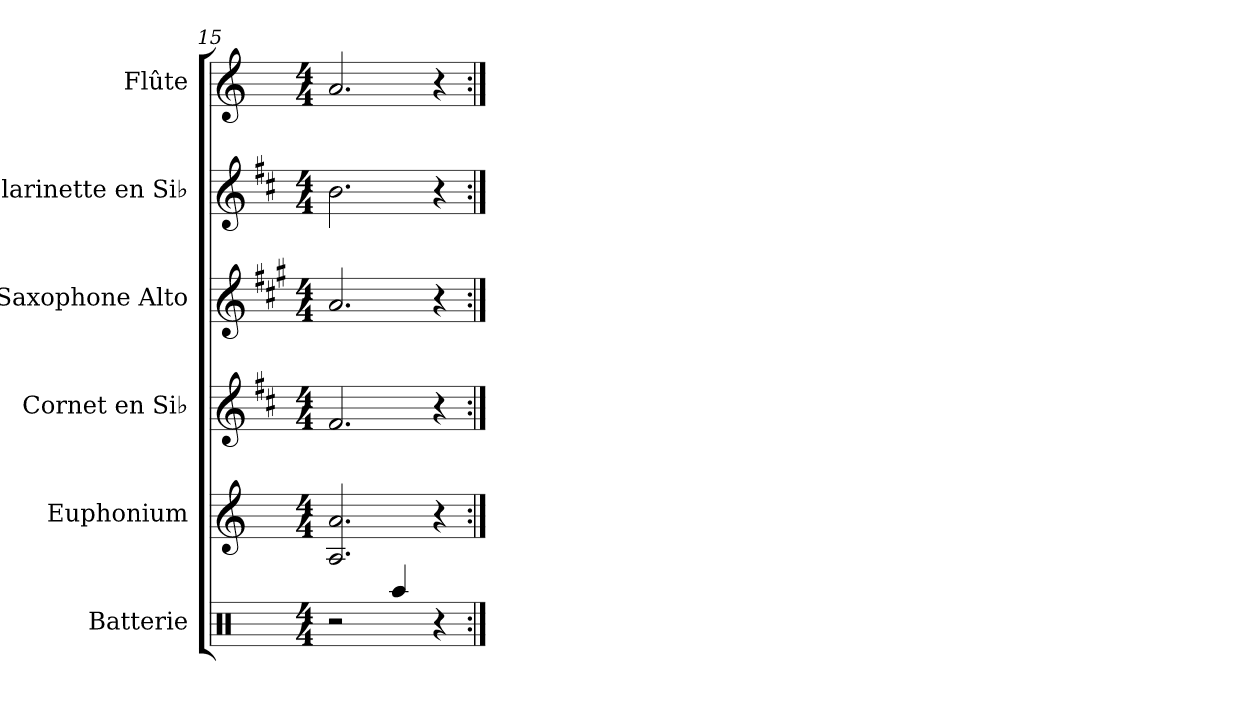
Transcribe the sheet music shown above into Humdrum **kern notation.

**kern	**kern	**kern	**kern	**kern	**kern
*part6	*part5	*part4	*part3	*part2	*part1
*staff6	*staff5	*staff4	*staff3	*staff2	*staff1
*I"Batterie	*I"Euphonium	*I"Cornet en Si♭	*I"Saxophone Alto	*I"Clarinette en Si♭	*I"Flûte
*I'Batt.	*I'Euph.	*I'Cnt. Si♭	*I'Sax. A.	*I'Clar. Si♭	*I'Fl.
*clefX	*clefG2	*clefG2	*clefG2	*clefG2	*clefG2
*	*	*ITrd1c2	*ITrd5c9	*ITrd1c2	*
*k[]	*k[]	*k[]	*k[]	*k[]	*k[]
*M4/4	*M4/4	*M4/4	*M4/4	*M4/4	*M4/4
=15	=15	=15	=15	=15	=15
2r	2.A/ 2.a/	2.e/	2.c/	2.a\	2.a/
4Raa/	.	.	.	.	.
4r	4r	4r	4r	4r	4r
=:|!	=:|!	=:|!	=:|!	=:|!	=:|!
*-	*-	*-	*-	*-	*-
